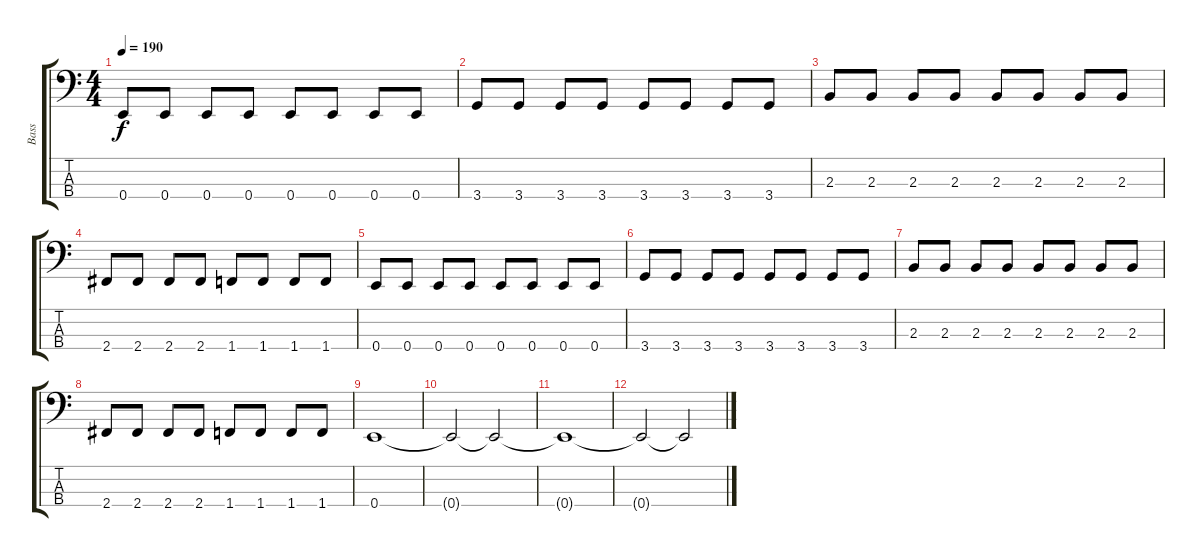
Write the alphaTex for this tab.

\track ("Bass" "Bass") {instrument electricbassfinger}
\staff {score tabs}
\tuning (G2 D2 A1 E1) {hide}
\ts (4 4)
\tempo 190
\clef f4
\ks c
0.4.8{dy f} 0.4.8 0.4.8 0.4.8 0.4.8 0.4.8 0.4.8 0.4.8 |
3.4.8 3.4.8 3.4.8 3.4.8 3.4.8 3.4.8 3.4.8 3.4.8 |
2.3.8 2.3.8 2.3.8 2.3.8 2.3.8 2.3.8 2.3.8 2.3.8 |
2.4.8 2.4.8 2.4.8 2.4.8 1.4.8 1.4.8 1.4.8 1.4.8 |
0.4.8 0.4.8 0.4.8 0.4.8 0.4.8 0.4.8 0.4.8 0.4.8 |
3.4.8 3.4.8 3.4.8 3.4.8 3.4.8 3.4.8 3.4.8 3.4.8 |
2.3.8 2.3.8 2.3.8 2.3.8 2.3.8 2.3.8 2.3.8 2.3.8 |
2.4.8 2.4.8 2.4.8 2.4.8 1.4.8 1.4.8 1.4.8 1.4.8 |
0.4.1 |
0.4{t}.2 0.4{t}.2 |
0.4{t}.1 |
0.4{t}.2 0.4{t}.2
